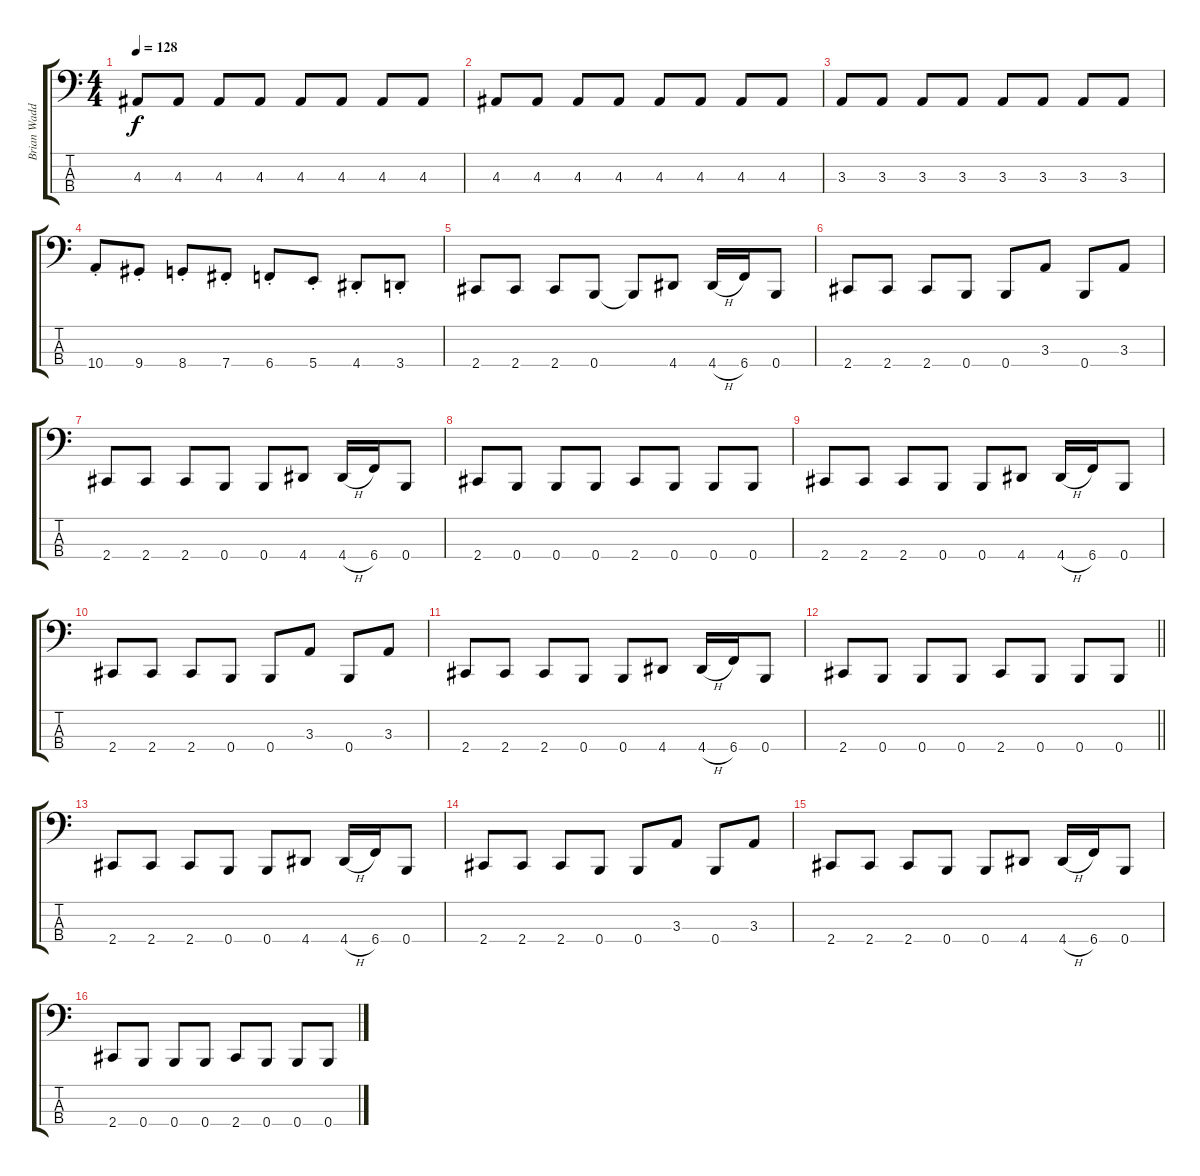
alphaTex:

\track ("Brian Waddell" "Brian Wadd") {instrument electricbassfinger}
\staff {score tabs}
\tuning (Gb2 B1 Gb1 B0) {hide}
\ts (4 4)
\tempo 128
\clef f4
\ks c
4.3.8{dy f} 4.3.8 4.3.8 4.3.8 4.3.8 4.3.8 4.3.8 4.3.8 |
4.3.8 4.3.8 4.3.8 4.3.8 4.3.8 4.3.8 4.3.8 4.3.8 |
3.3.8 3.3.8 3.3.8 3.3.8 3.3.8 3.3.8 3.3.8 3.3.8 |
10.4{st}.8 9.4{st}.8 8.4{st}.8 7.4{st}.8 6.4{st}.8 5.4{st}.8 4.4{st}.8 3.4{st}.8 |
2.4.8 2.4.8 2.4.8 0.4.8 0.4{t}.8 4.4.8 4.4{h}.16 6.4.16 0.4.8 |
2.4.8 2.4.8 2.4.8 0.4.8 0.4.8 3.3.8 0.4.8 3.3.8 |
2.4.8 2.4.8 2.4.8 0.4.8 0.4.8 4.4.8 4.4{h}.16 6.4.16 0.4.8 |
2.4.8 0.4.8 0.4.8 0.4.8 2.4.8 0.4.8 0.4.8 0.4.8 |
2.4.8 2.4.8 2.4.8 0.4.8 0.4.8 4.4.8 4.4{h}.16 6.4.16 0.4.8 |
2.4.8 2.4.8 2.4.8 0.4.8 0.4.8 3.3.8 0.4.8 3.3.8 |
2.4.8 2.4.8 2.4.8 0.4.8 0.4.8 4.4.8 4.4{h}.16 6.4.16 0.4.8 |
\barLineRight lightlight
2.4.8 0.4.8 0.4.8 0.4.8 2.4.8 0.4.8 0.4.8 0.4.8 |
2.4.8 2.4.8 2.4.8 0.4.8 0.4.8 4.4.8 4.4{h}.16 6.4.16 0.4.8 |
2.4.8 2.4.8 2.4.8 0.4.8 0.4.8 3.3.8 0.4.8 3.3.8 |
2.4.8 2.4.8 2.4.8 0.4.8 0.4.8 4.4.8 4.4{h}.16 6.4.16 0.4.8 |
2.4.8 0.4.8 0.4.8 0.4.8 2.4.8 0.4.8 0.4.8 0.4.8
